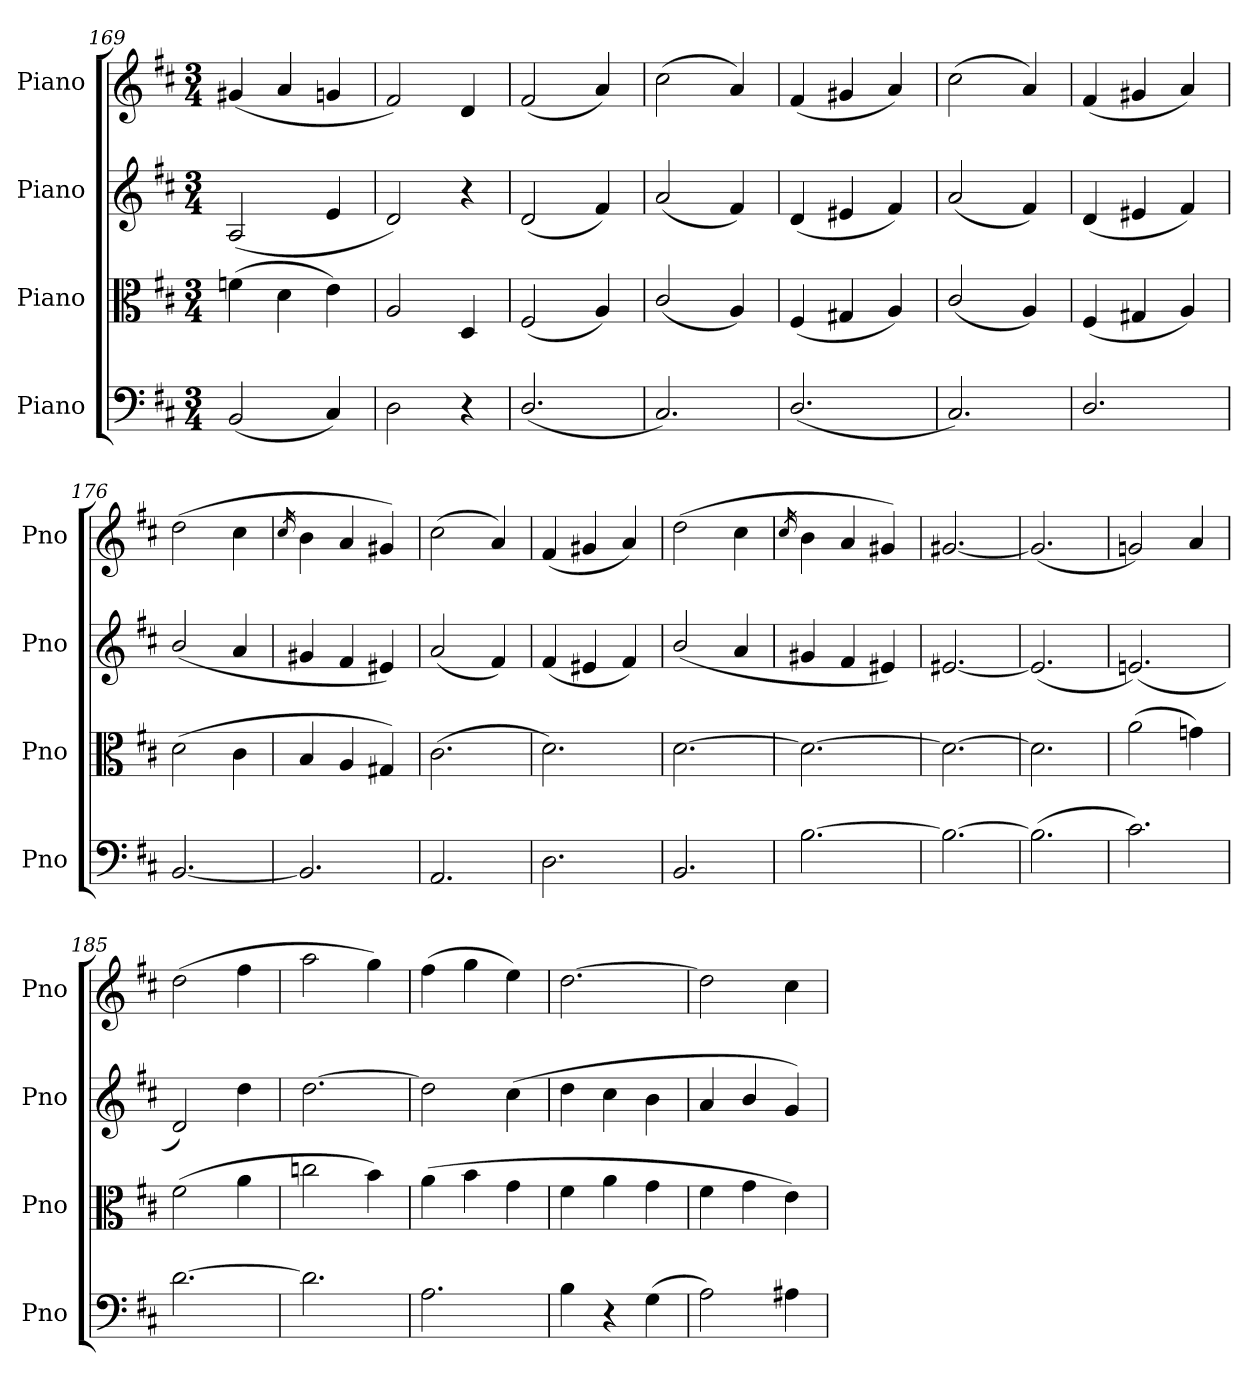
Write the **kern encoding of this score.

**kern	**kern	**kern	**kern
*part4	*part3	*part2	*part1
*staff4	*staff3	*staff2	*staff1
*I"Piano	*I"Piano	*I"Piano	*I"Piano
*I'Pno	*I'Pno	*I'Pno	*I'Pno
*clefF4	*clefC3	*clefG2	*clefG2
*k[f#c#]	*k[f#c#]	*k[f#c#]	*k[f#c#]
*M3/4	*M3/4	*M3/4	*M3/4
=169	=169	=169	=169
(2BB/	(>4fn\	(2A/	(4g#X/
.	4d\	.	4a/
4C#/)	4e\)	4e/	4gn/
=170	=170	=170	=170
2D\	2A/	2d/)	2f#/)
4r	4D/	4r	4d/
=171	=171	=171	=171
(2.D/	(2F#/	(2d/	(2f#/
.	4A/)	4f#/)	4a/)
=172	=172	=172	=172
2.C#/)	(2c#/	(2a/	(>2cc#\
.	4A/)	4f#/)	4a/)
=173	=173	=173	=173
(2.D/	(4F#/	(4d/	(4f#/
.	4G#X/	4e#X/	4g#X/
.	4A/)	4f#/)	4a/)
=174	=174	=174	=174
2.C#/)	(2c#/	(2a/	(>2cc#\
.	4A/)	4f#/)	4a/)
=175	=175	=175	=175
2.D/	(4F#/	(4d/	(4f#/
.	4G#X/	4e#X/	4g#X/
.	4A/)	4f#/)	4a/)
=176	=176	=176	=176
[2.BB/	(>2d\	(>2b/	(>2dd\
.	4c#\	4a/	4cc#\
=177	=177	=177	=177
.	.	.	16qcc#/
2.BB/]	4B/	4g#X/	4b\
.	4A/	4f#/	4a/
.	4G#X/)	4e#X/)	4g#X/)
=178	=178	=178	=178
2.AA/	(>2.c#\	(2a/	(>2cc#\
.	.	4f#/)	4a/)
=179	=179	=179	=179
2.D\	2.d\)	(4f#/	(4f#/
.	.	4e#X/	4g#X/
.	.	4f#/)	4a/)
=180	=180	=180	=180
2.BB/	[2.d\	(>2b/	(>2dd\
.	.	4a/	4cc#\
=181	=181	=181	=181
.	.	.	16qcc#/
[2.B\	2.d\_	4g#X/	4b\
.	.	4f#/	4a/
.	.	4e#X/)	4g#X/)
=182	=182	=182	=182
2.B\_	2.d\_	[2.e#X/	[2.g#X/
=183	=183	=183	=183
(>2.B\]	2.d\]	(2.e#/]	(2.g#/]
!!LO:LB:g=z
=184	=184	=184	=184
2.c#\)	(>2a\	(2.en/)	2gn/)
.	4gn\)	.	4a/
=185	=185	=185	=185
[2.d\	(>2f#\	2d/)	(>2dd\
.	4a\	4dd\	4ff#\
=186	=186	=186	=186
2.d\]	2ccn\	[2.dd\	2aa\
.	4b\)	.	4gg\)
=187	=187	=187	=187
2.A\	(>4a\	2dd\]	(>4ff#\
.	4b\	.	4gg\
.	4g\	(>4cc#\	4ee\)
=188	=188	=188	=188
4B\	4f#\	4dd\	[2.dd\
4r	4a\	4cc#\	.
(>4G\	4g\	4b\	.
=189	=189	=189	=189
2A\)	4f#\	4a/	2dd\]
.	4g\	4b/	.
4A#X\	4e\)	4g/)	4cc#\
=	=	=	=
*-	*-	*-	*-
